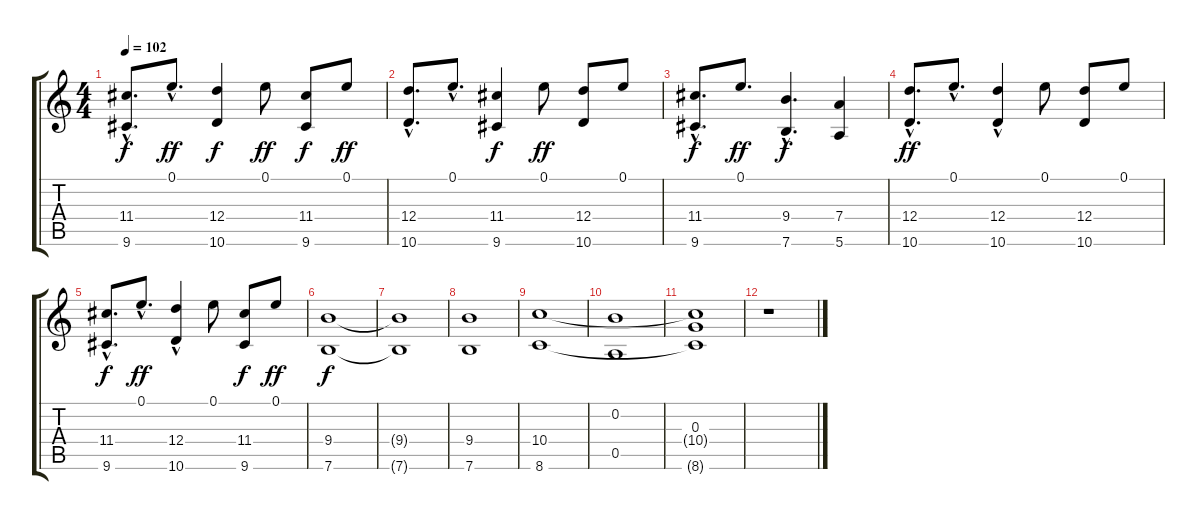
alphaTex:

\track "" {instrument distortionguitar}
\staff {score tabs}
\tuning (E4 B3 G3 D3 A2 E2) {hide}
\ts (4 4)
\tempo 102
\clef g2
\ks c
(11.4{hac} 9.6{hac}).8{d dy f} 0.1{hac}.8{d dy ff} (12.4 10.6).4{dy f} 0.1.8{dy ff} (11.4 9.6).8{dy f} 0.1.8{dy ff} |
(12.4{hac} 10.6{hac}).8{d} 0.1{hac}.8{d} (11.4 9.6).4{dy f} 0.1.8{dy ff} (12.4 10.6).8 0.1.8 |
(11.4{hac} 9.6{hac}).8{d dy f} 0.1.8{d dy ff} (9.4{hac} 7.6{hac}).4{d dy f} (7.4 5.6).4 |
(12.4{hac} 10.6{hac}).8{d dy ff} 0.1{hac}.8{d} (12.4{hac} 10.6).4 0.1.8 (12.4 10.6).8 0.1.8 |
(11.4{hac} 9.6{hac}).8{d dy f} 0.1{hac}.8{d dy ff} (12.4{hac} 10.6).4 0.1.8 (11.4 9.6).8{dy f} 0.1.8{dy ff} |
(9.4 7.6).1{dy f} |
(9.4{t} 7.6{t}).1 |
(9.4 7.6).1 |
(10.4 8.6).1 |
(0.2 0.5).1 |
(0.3 10.4{t} 8.6{t}).1 |
r.1
